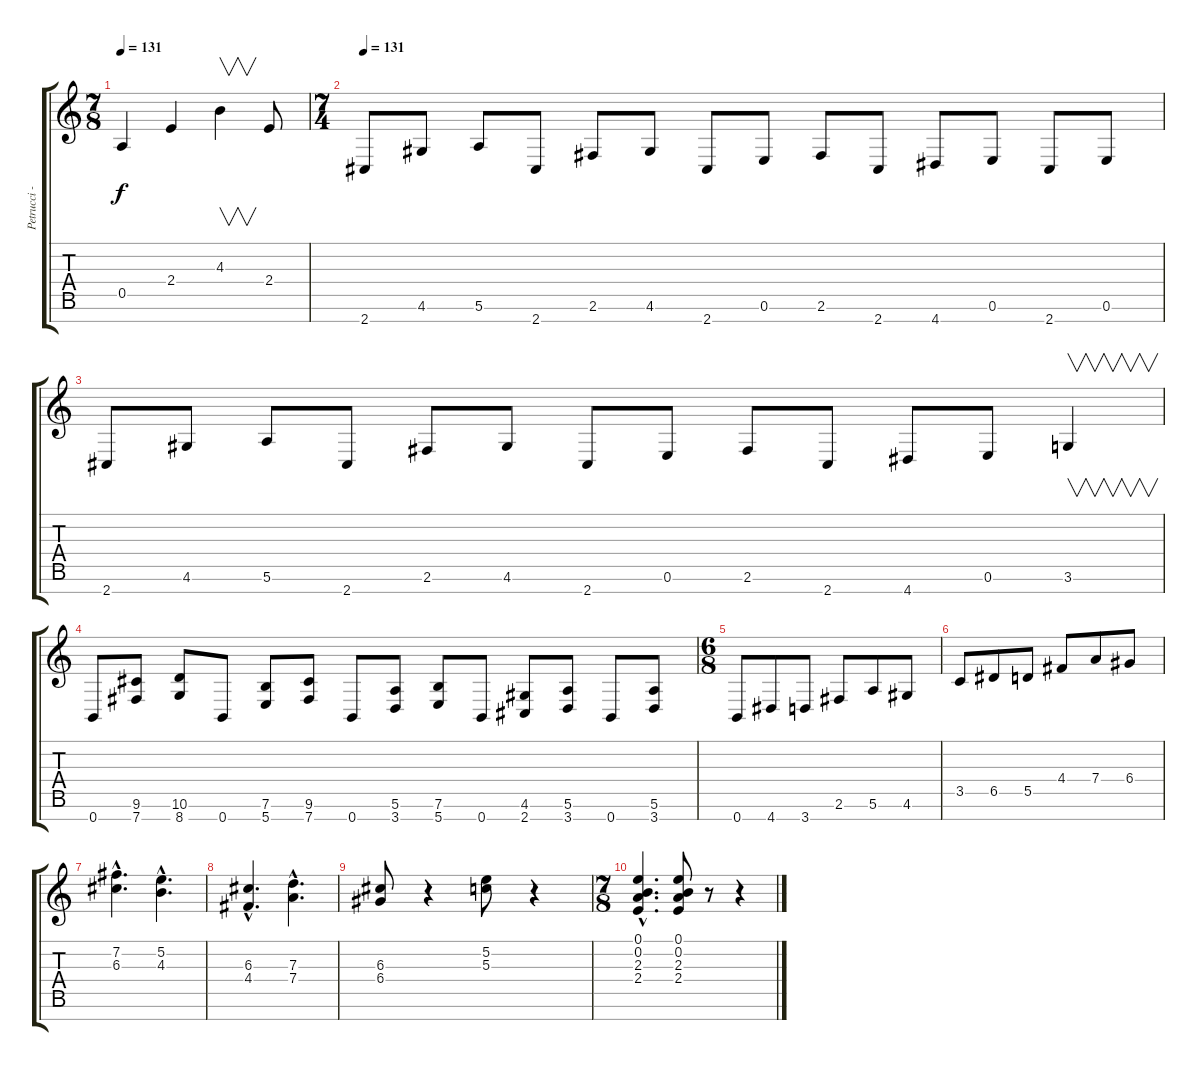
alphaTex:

\track ("Petrucci - Guitar" "Petrucci -") {instrument distortionguitar}
\staff {score tabs}
\tuning (E4 B3 G3 D3 A2 E2 B1) {hide}
\ts (7 8)
\tempo 131
\clef g2
\ks c
0.5.4{dy f} 2.4.4 4.3.4{v} 2.4.8 |
\ts (7 4)
\tempo 131
2.7.8 4.6.8 5.6.8 2.7.8 2.6.8 4.6.8 2.7.8 0.6.8 2.6.8 2.7.8 4.7.8 0.6.8 2.7.8 0.6.8 |
2.7.8 4.6.8 5.6.8 2.7.8 2.6.8 4.6.8 2.7.8 0.6.8 2.6.8 2.7.8 4.7.8 0.6.8 3.6.4{v} |
0.7.8 (9.6 7.7).8 (10.6 8.7).8 0.7.8 (7.6 5.7).8 (9.6 7.7).8 0.7.8 (5.6 3.7).8 (7.6 5.7).8 0.7.8 (4.6 2.7).8 (5.6 3.7).8 0.7.8 (5.6 3.7).8 |
\ts (6 8)
0.7.8 4.7.8 3.7.8 2.6.8 5.6.8 4.6.8 |
3.5.8 6.5.8 5.5.8 4.4.8 7.4.8 6.4.8 |
(7.2{hac} 6.3{hac}).4{d} (5.2{hac} 4.3{hac}).4{d} |
(6.3{hac} 4.4{hac}).4{d} (7.3{hac} 7.4{hac}).4{d} |
(6.3 6.4).8 r.4 (5.2 5.3).8 r.4 |
\ts (7 8)
(0.1{hac} 0.2{hac} 2.3{hac} 2.4{hac}).4{d} (0.1 0.2 2.3 2.4).8 r.8 r.4
